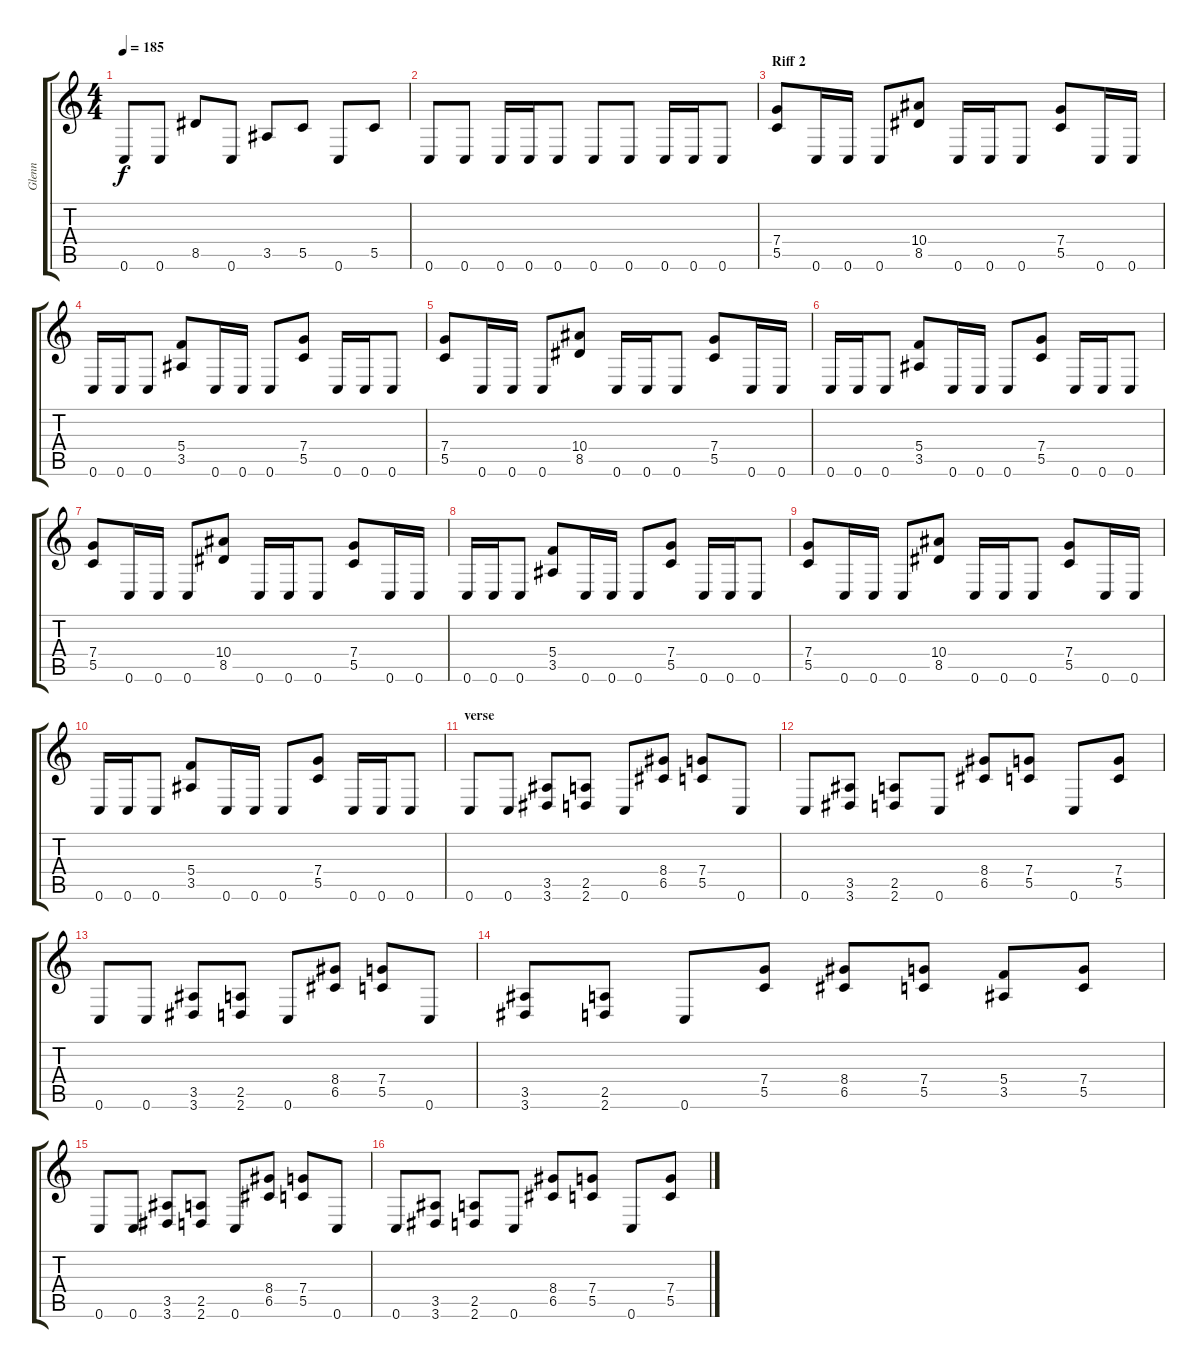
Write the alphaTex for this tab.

\track ("Glenn" "Glenn") {instrument overdrivenguitar}
\staff {score tabs}
\tuning (D4 A3 F3 C3 G2 C2) {hide}
\ts (4 4)
\tempo 185
\clef g2
\ks c
0.6.8{dy f} 0.6.8 8.5.8 0.6.8 3.5.8 5.5.8 0.6.8 5.5.8 |
0.6.8 0.6.8 0.6.16 0.6.16 0.6.8 0.6.8 0.6.8 0.6.16 0.6.16 0.6.8 |
\section ("" "Riff 2 ")
(7.4 5.5).8 0.6.16 0.6.16 0.6.8 (10.4 8.5).8 0.6.16 0.6.16 0.6.8 (7.4 5.5).8 0.6.16 0.6.16 |
0.6.16 0.6.16 0.6.8 (5.4 3.5).8 0.6.16 0.6.16 0.6.8 (7.4 5.5).8 0.6.16 0.6.16 0.6.8 |
(7.4 5.5).8 0.6.16 0.6.16 0.6.8 (10.4 8.5).8 0.6.16 0.6.16 0.6.8 (7.4 5.5).8 0.6.16 0.6.16 |
0.6.16 0.6.16 0.6.8 (5.4 3.5).8 0.6.16 0.6.16 0.6.8 (7.4 5.5).8 0.6.16 0.6.16 0.6.8 |
(7.4 5.5).8 0.6.16 0.6.16 0.6.8 (10.4 8.5).8 0.6.16 0.6.16 0.6.8 (7.4 5.5).8 0.6.16 0.6.16 |
0.6.16 0.6.16 0.6.8 (5.4 3.5).8 0.6.16 0.6.16 0.6.8 (7.4 5.5).8 0.6.16 0.6.16 0.6.8 |
(7.4 5.5).8 0.6.16 0.6.16 0.6.8 (10.4 8.5).8 0.6.16 0.6.16 0.6.8 (7.4 5.5).8 0.6.16 0.6.16 |
0.6.16 0.6.16 0.6.8 (5.4 3.5).8 0.6.16 0.6.16 0.6.8 (7.4 5.5).8 0.6.16 0.6.16 0.6.8 |
\section ("" "verse")
0.6.8 0.6.8 (3.5 3.6).8 (2.5 2.6).8 0.6.8 (8.4 6.5).8 (7.4 5.5).8 0.6.8 |
0.6.8 (3.5 3.6).8 (2.5 2.6).8 0.6.8 (8.4 6.5).8 (7.4 5.5).8 0.6.8 (7.4 5.5).8 |
0.6.8 0.6.8 (3.5 3.6).8 (2.5 2.6).8 0.6.8 (8.4 6.5).8 (7.4 5.5).8 0.6.8 |
(3.5 3.6).8 (2.5 2.6).8 0.6.8 (7.4 5.5).8 (8.4 6.5).8 (7.4 5.5).8 (5.4 3.5).8 (7.4 5.5).8 |
0.6.8 0.6.8 (3.5 3.6).8 (2.5 2.6).8 0.6.8 (8.4 6.5).8 (7.4 5.5).8 0.6.8 |
0.6.8 (3.5 3.6).8 (2.5 2.6).8 0.6.8 (8.4 6.5).8 (7.4 5.5).8 0.6.8 (7.4 5.5).8
